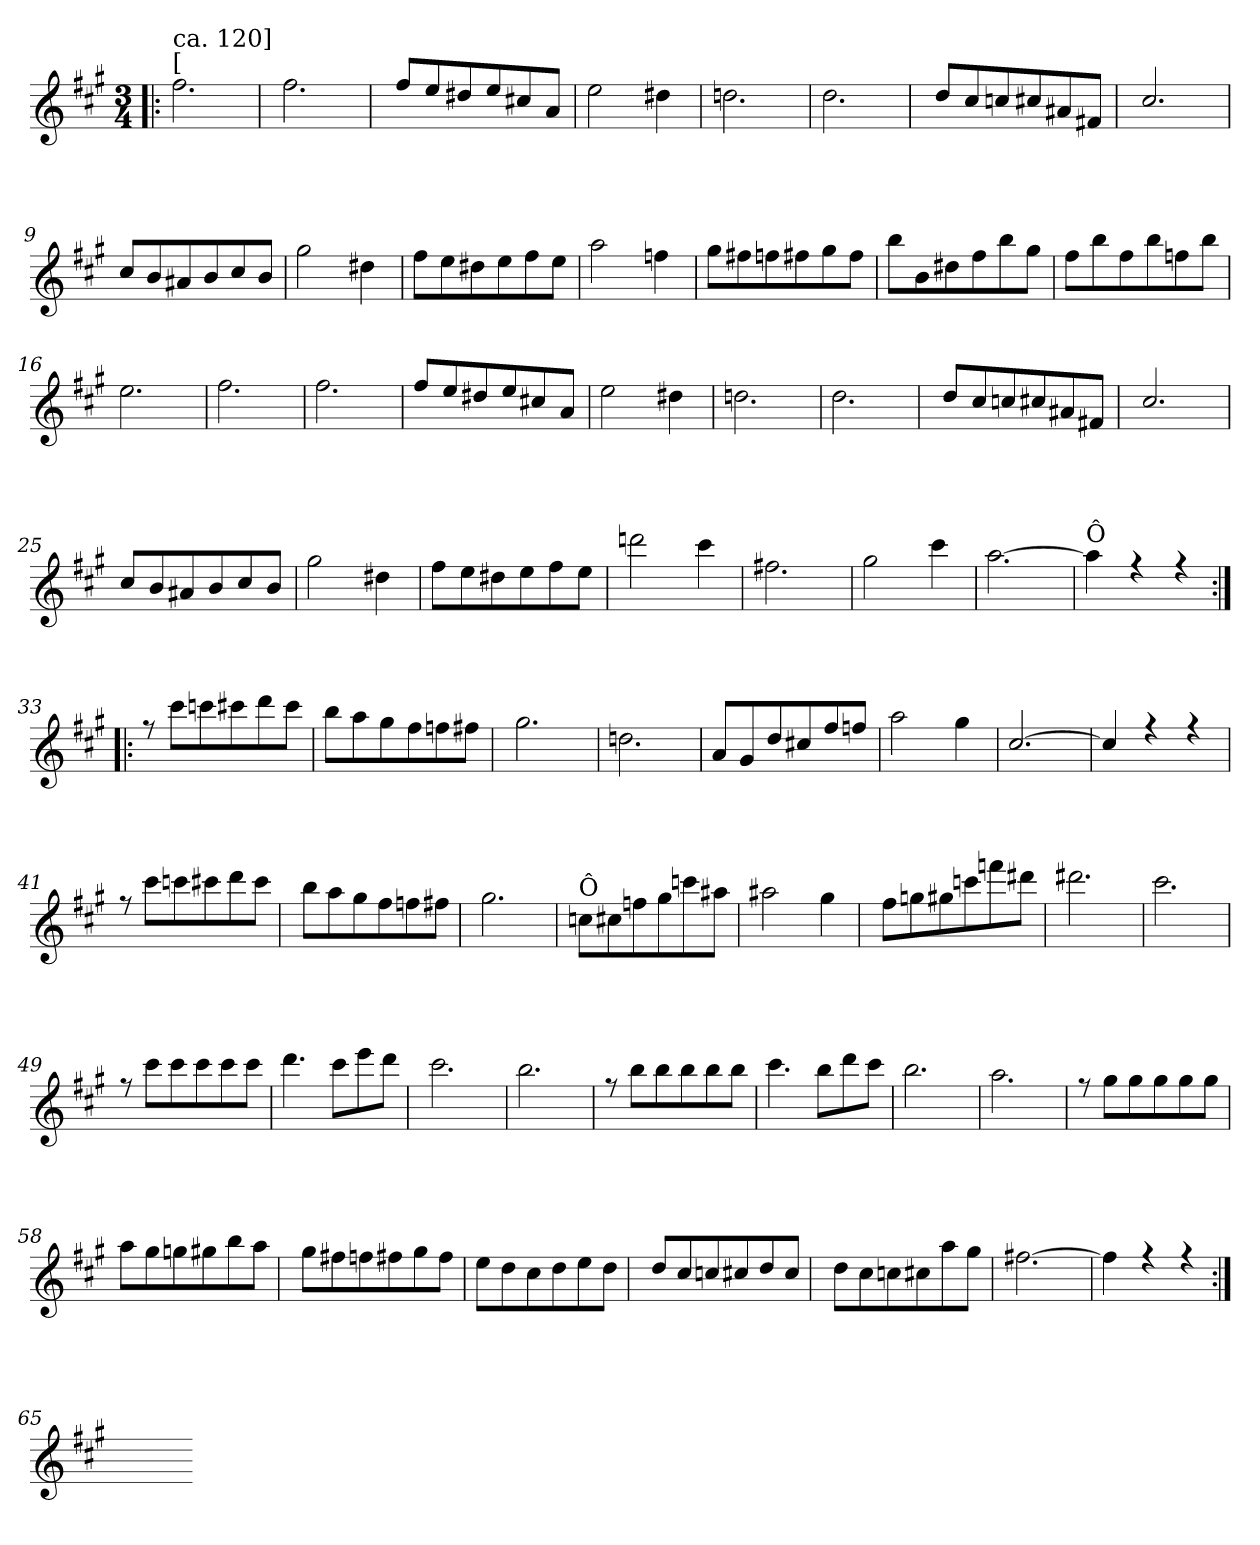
**kern
*part1
*staff1
*I'Cl
*clefG2
*ITrd1c2
*k[f#]
*G:
*M3/4
=1!|:
*^
!LO:TX:a:t=[	!
!LO:TX:a:t=ca. 120]	!
2.ee\	2.AA/yy
=2	=2
2.ee\	2.BB-X/yy
=3	=3
8ee/L	2.BBn/yy
8dd/	.
8cc#X/	.
8dd/	.
8bn/	.
8g/J	.
=4	=4
2dd\	2GG/yy
4cc#X\	4GG/yy
!!LO:LB:g=z	!!
=5	=5
2.ccn\	2.FF#/yy
=6	=6
2.cc\	2.BB/yy
=7	=7
8cc/L	2.BBn/yy
8b/	.
8b-X/	.
8bn/	.
8g#X/	.
8en/J	.
=8	=8
2.b/	2.GG#X/yy
=9	=9
8b/L	2.ryy
8a/	.
8g#X/	.
8a/	.
8b/	.
8a/J	.
!!LO:LB:g=z	!!
=10	=10
2ff#\	2.ryy
4cc#X\	.
=11	=11
8ee\L	2.ryy
8dd\	.
8cc#X\	.
8dd\	.
8ee\	.
8dd\J	.
=12	=12
2gg\	2.ryy
4ee-X\	.
=13	=13
8ff#\L	2.ryy
8een\	.
8ee-X\	.
8een\	.
8ff#\	.
8ee\J	.
!!LO:LB:g=z	!!
=14	=14
8aa\L	2.ryy
8a\	.
8cc#X\	.
8ee\	.
8aa\	.
8ff#\J	.
=15	=15
8ee\L	2ryy
8aa\	.
8ee\	.
8aa\	.
8ee-X\	4ryy
8aa\J	.
=16	=16
2.dd\	2.ryy
=17	=17
2.ee\	2.ryy
=18	=18
2.ee\	2.ryy
!!LO:LB:g=z	!!
=19	=19
8ee/L	2.ryy
8dd/	.
8cc#X/	.
8dd/	.
8bn/	.
8g/J	.
=20	=20
2dd\	2ryy
4cc#X\	4ryy
=21	=21
2.ccn\	2.ryy
=22	=22
2.cc\	2.ryy
=23	=23
8cc/L	2.BBn/yy
8b/	.
8b-X/	.
8bn/	.
8g#X/	.
8en/J	.
!!LO:LB:g=z	!!
=24	=24
2.b/	2.GG#X/yy
=25	=25
8b/L	2.AA/yy
8a/	.
8g#X/	.
8a/	.
8b/	.
8a/J	.
=26	=26
2ff#\	2.ryy
4cc#X\	.
=27	=27
8ee\L	2.ryy
8dd\	.
8cc#X\	.
8dd\	.
8ee\	.
8dd\J	.
!!LO:LB:g=z	!!
=28	=28
2cccn\	2ryy
4bb\	4ryy
=29	=29
2.een\	2.ryy
=30	=30
2ff#\	2.ryy
4bb\	.
=31	=31
[<2.gg\	2.ryy
=32	=32
!LO:TX:a:t=Ô	!
4gg\]	2.ryy
4rff	.
4rff	.
!!LO:LB:g=z	!!
=33:|!|:	=33:|!|:
8rff	2.E/yy
8bb\L	.
8bb-X\	.
8bbn\	.
8ccc\	.
8bb\J	.
=34	=34
8aa\L	2.D/yy
8gg\	.
8ff#\	.
8ee\	.
8ee-X\	.
8een\J	.
=35	=35
2.ff#\	2.C#X/yy
=36	=36
2.ccn\	2.C/yy
=37	=37
8g/L	2.ryy
8f#/	.
8cc/	.
8bn/	.
8ee/	.
8ee-X/J	.
!!LO:PB:g=z	!!
=38	=38
2gg\	2.ryy
4ff#\	.
=39	=39
[>2.b/	2.ryy
=40	=40
4b/]	2.ryy
4rff	.
4rff	.
=41	=41
8rff	2.ryy
8bb\L	.
8bb-X\	.
8bbn\	.
8ccc\	.
8bb\J	.
=42	=42
8aa\L	2.C#X/yy
8gg\	.
8ff#\	.
8ee\	.
8ee-X\	.
8een\J	.
!!LO:LB:g=z	!!
=43	=43
2.ff#\	2.E-X/yy
=44	=44
!LO:TX:a:t=Ô	!
8b-X\L	2.E-X/yy
8bn\	.
8ee-X\	.
8ff#\	.
8bb-X\	.
8gg#X\J	.
=45	=45
2gg#X\	2.C#X/yy
4ff#\	.
=46	=46
8ee\L	2.FF#X/yy
8ffn\	.
8ff#X\	.
8bb-X\	.
8eee-X\	.
8ccc#X\J	.
=47	=47
2.ccc#X\	2.ryy
!!LO:LB:g=z	!!
=48	=48
2.bb\	2.ryy
=49	=49
8rff	2.D/yy
8bb\L	.
8bb\	.
8bb\	.
8bb\	.
8bb\J	.
=50	=50
4.ccc\	2.E/yy
8bb\L	.
8ddd\	.
8ccc\J	.
=51	=51
2.bb\	2.GG#X/yy
=52	=52
2.aa\	2.AA/yy
!!LO:LB:g=z	!!
=53	=53
8rff	2.C/yy
8aa\L	.
8aa\	.
8aa\	.
8aa\	.
8aa\J	.
=54	=54
4.bb\	2.D/yy
8aa\L	.
8ccc\	.
8bb\J	.
=55	=55
2.aa\	2.FF#/yy
=56	=56
2.gg\	2.GG/yy
!!LO:LB:g=z	!!
=57	=57
8rff	2.FF#/yy
8ff#\L	.
8ff#\	.
8ff#\	.
8ff#\	.
8ff#\J	.
=58	=58
8gg\L	2.BB/yy
8ff#\	.
8ffn\	.
8ff#X\	.
8aa\	.
8gg\J	.
=59	=59
8ff#\L	2.EEn/yy
8een\	.
8ee-X\	.
8een\	.
8ff#\	.
8ee\J	.
=60	=60
8dd\L	2.AA/yy
8cc\	.
8b\	.
8cc\	.
8dd\	.
8cc\J	.
!!LO:LB:g=z	!!
=61	=61
8cc/L	2.BBn/yy
8b/	.
8b-X/	.
8bn/	.
8cc/	.
8b/J	.
=62	=62
8cc\L	2.BBn/yy
8b\	.
8b-X\	.
8bn\	.
8gg\	.
8ff#\J	.
=63	=63
[<2.een\	2.EEn/yy
=64	=64
4ee\]	2.ryy
4rff	.
4rff	.
*v	*v
=65:|!
2.ryy
=-
*-
